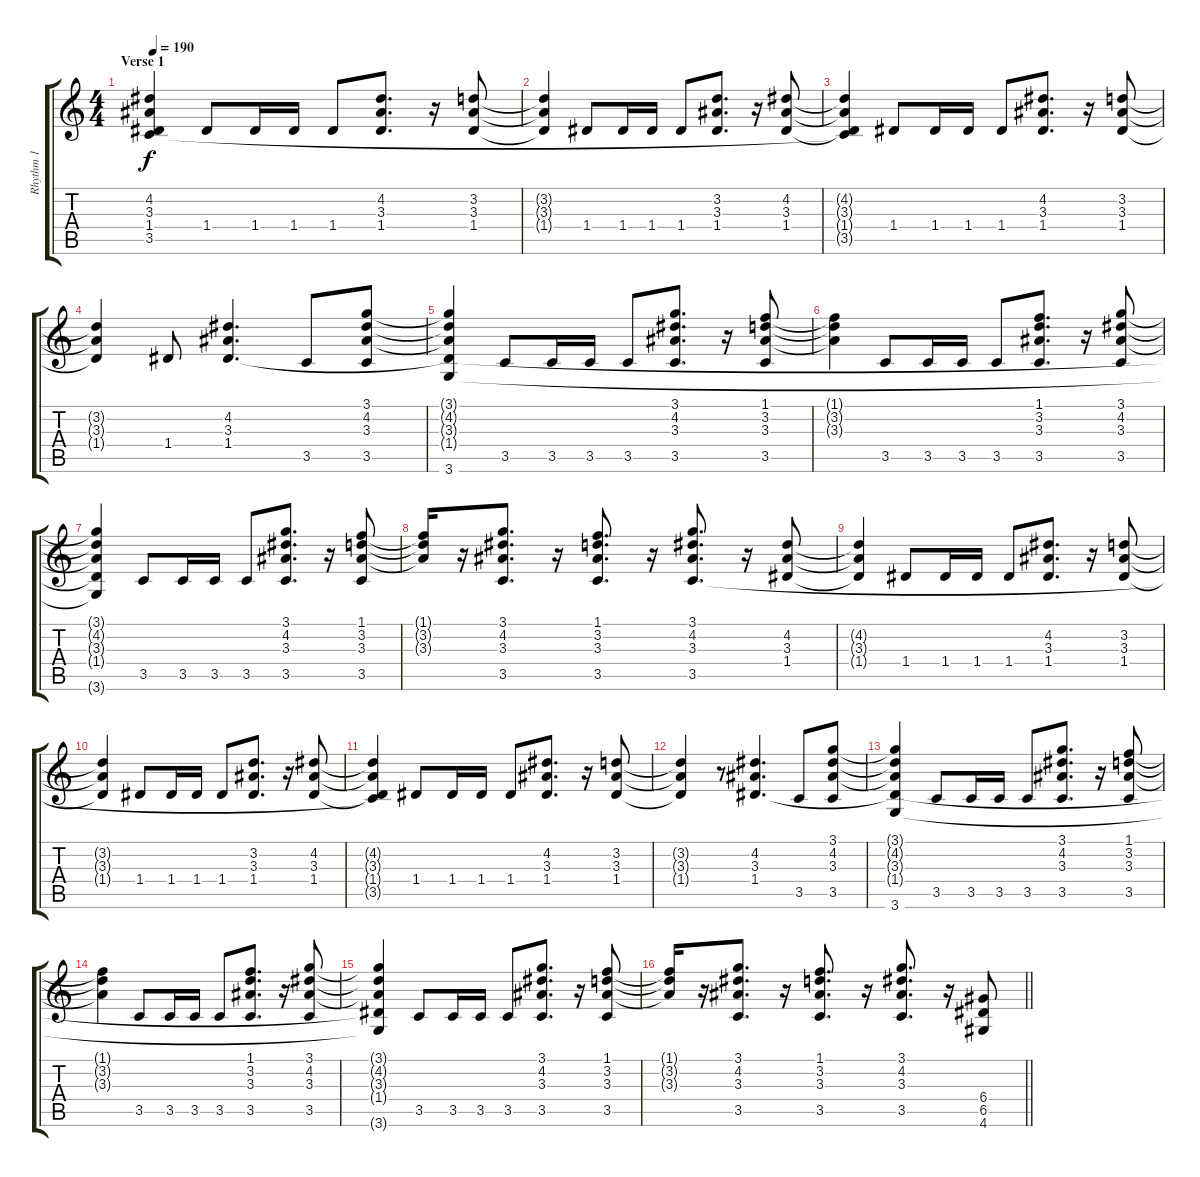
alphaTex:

\track ("Rhythm 1" "Rhythm 1") {instrument electricguitarclean}
\staff {score tabs}
\tuning (E4 B3 G3 D3 A2 E2) {hide}
\ts (4 4)
\section ("" "Verse 1")
\tempo 190
\clef g2
\ks c
(4.2{t} 3.3{t} 1.4{t} 3.5{t}).4{dy f} 1.4.8 1.4.16 1.4.16 1.4.8 (4.2 3.3 1.4).8{d} r.16 (3.2 3.3 1.4).8 |
(3.2{t} 3.3{t} 1.4{t}).4 1.4.8 1.4.16 1.4.16 1.4.8 (3.2 3.3 1.4).8{d} r.16 (4.2 3.3 1.4).8 |
(4.2{t} 3.3{t} 1.4{t} 3.5{t}).4 1.4.8 1.4.16 1.4.16 1.4.8 (4.2 3.3 1.4).8{d} r.16 (3.2 3.3 1.4).8 |
(3.2{t} 3.3{t} 1.4{t}).4 1.4.8 (4.2 3.3 1.4).4{d} 3.5.8 (3.1 4.2 3.3 3.5).8 |
(3.1{t} 4.2{t} 3.3{t} 1.4{t} 3.6).4 3.5.8 3.5.16 3.5.16 3.5.8 (3.1 4.2 3.3 3.5).8{d} r.16 (1.1 3.2 3.3 3.5).8 |
(1.1{t} 3.2{t} 3.3{t}).4 3.5.8 3.5.16 3.5.16 3.5.8 (1.1 3.2 3.3 3.5).8{d} r.16 (3.1 4.2 3.3 3.5).8 |
(3.1{t} 4.2{t} 3.3{t} 1.4{t} 3.6{t}).4 3.5.8 3.5.16 3.5.16 3.5.8 (3.1 4.2 3.3 3.5).8{d} r.16 (1.1 3.2 3.3 3.5).8 |
(1.1{t} 3.2{t} 3.3{t}).16 r.16 (3.1 4.2 3.3 3.5).8{d} r.16 (1.1 3.2 3.3 3.5).8{d} r.16 (3.1 4.2 3.3 3.5).8{d} r.16 (4.2 3.3 1.4).8 |
(4.2{t} 3.3{t} 1.4{t}).4 1.4.8 1.4.16 1.4.16 1.4.8 (4.2 3.3 1.4).8{d} r.16 (3.2 3.3 1.4).8 |
(3.2{t} 3.3{t} 1.4{t}).4 1.4.8 1.4.16 1.4.16 1.4.8 (3.2 3.3 1.4).8{d} r.16 (4.2 3.3 1.4).8 |
(4.2{t} 3.3{t} 1.4{t} 3.5{t}).4 1.4.8 1.4.16 1.4.16 1.4.8 (4.2 3.3 1.4).8{d} r.16 (3.2 3.3 1.4).8 |
(3.2{t} 3.3{t} 1.4{t}).4 r.8 (4.2 3.3 1.4).4{d} 3.5.8 (3.1 4.2 3.3 3.5).8 |
(3.1{t} 4.2{t} 3.3{t} 1.4{t} 3.6).4 3.5.8 3.5.16 3.5.16 3.5.8 (3.1 4.2 3.3 3.5).8{d} r.16 (1.1 3.2 3.3 3.5).8 |
(1.1{t} 3.2{t} 3.3{t}).4 3.5.8 3.5.16 3.5.16 3.5.8 (1.1 3.2 3.3 3.5).8{d} r.16 (3.1 4.2 3.3 3.5).8 |
(3.1{t} 4.2{t} 3.3{t} 1.4{t} 3.6{t}).4 3.5.8 3.5.16 3.5.16 3.5.8 (3.1 4.2 3.3 3.5).8{d} r.16 (1.1 3.2 3.3 3.5).8 |
\barLineRight lightlight
(1.1{t} 3.2{t} 3.3{t}).16 r.16 (3.1 4.2 3.3 3.5).8{d} r.16 (1.1 3.2 3.3 3.5).8{d} r.16 (3.1 4.2 3.3 3.5).8{d} r.16 (6.4 6.5 4.6).8
